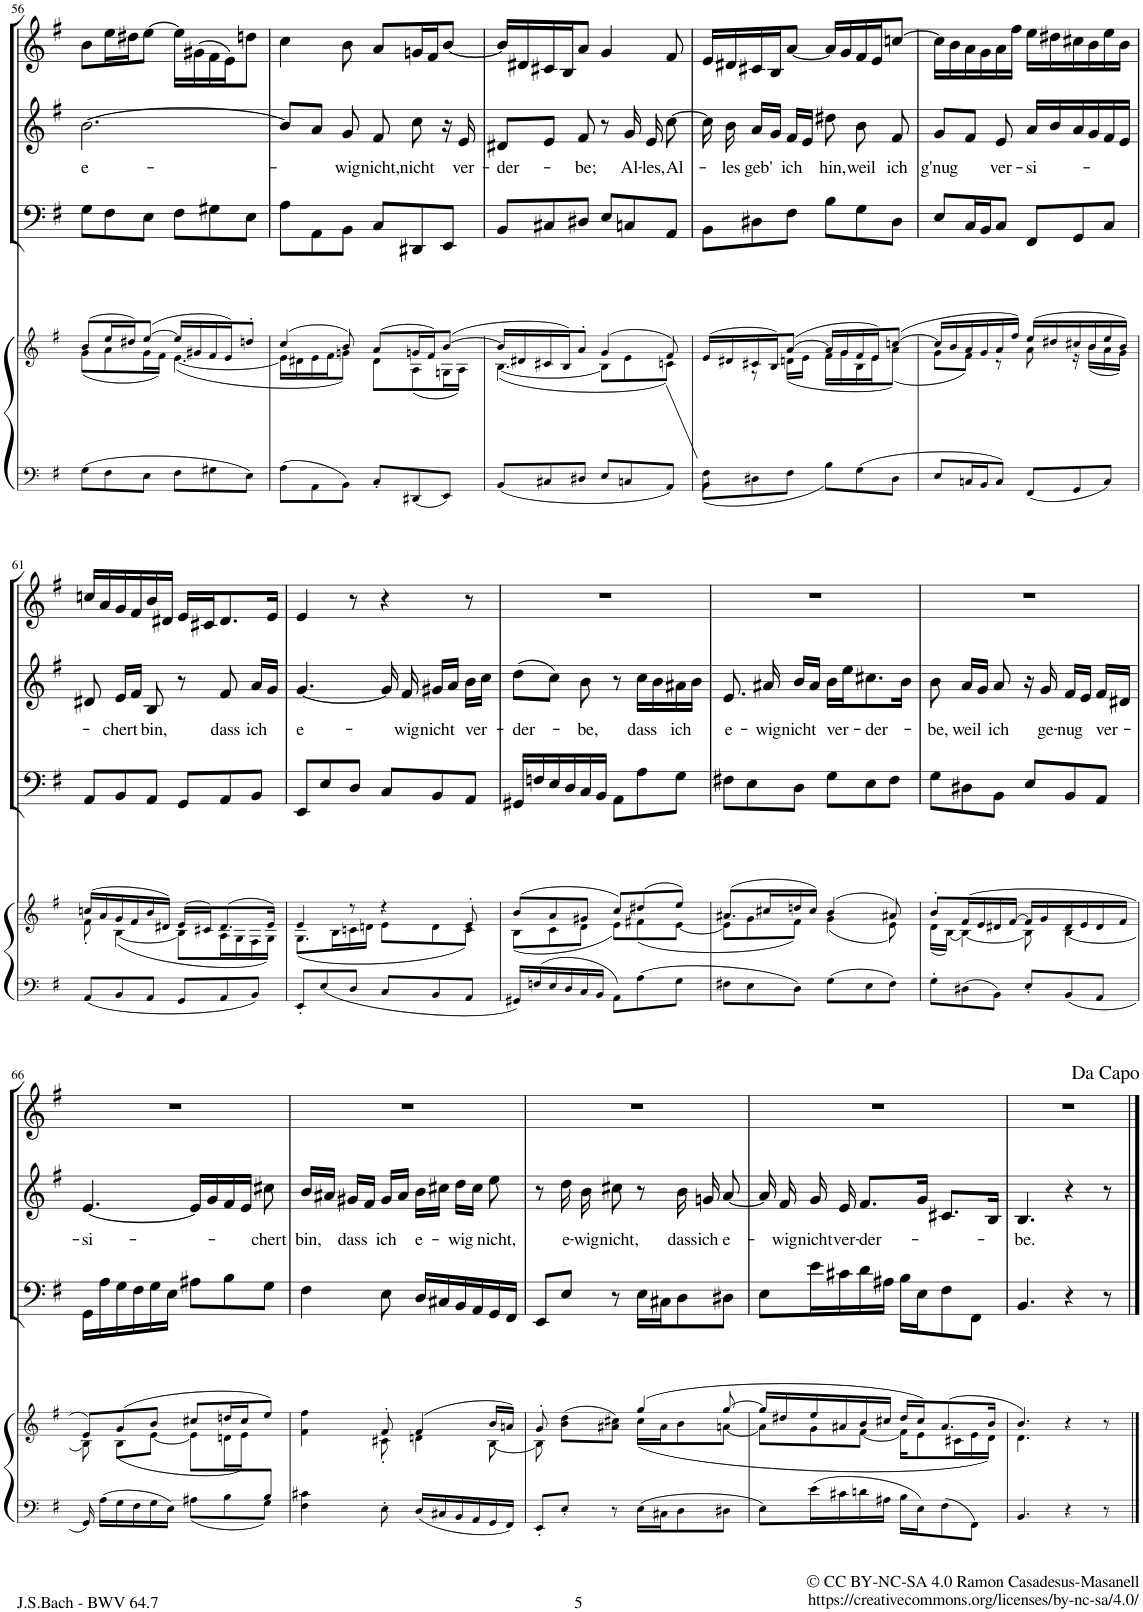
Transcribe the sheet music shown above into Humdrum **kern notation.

**kern	**kern	**kern	**kern	**text	**kern
*part4	*part4	*part3	*part2	*part2	*part1
*staff5	*staff4	*staff3	*staff2	*staff2	*staff1
*I"Piano reduction	*	*I"Organo e Continuo	*I"Alto	*	*I"Oboe d'amore
*I'Pno	*	*	*	*	*I'Ob
!!LO:PB:g=z
*clefF4	*clefG2	*clefF4	*clefG2	*	*clefG2
*k[f#]	*k[f#]	*k[f#]	*k[f#]	*	*k[f#]
*M6/8	*M6/8	*M6/8	*M6/8	*	*M6/8
=56	=56	=56	=56	=56	=56
*	*^	*	*	*	*
!	!	!	!	!	!LO:LY:b	!
8G\L	(8b/L	(8g\L	8G\L	[2.b\	e-	8b\L
8F#\	16ee/L	8a\	8F#\	.	.	16ee\L
.	16dd#X/J)	.	.	.	.	16dd#X\J
8E\J	([8ee/J	16g\L	8E\J	.	.	[8ee\J
.	.	16f#\JJ)	.	.	.	.
8F#\L	16ee/LL]	([4.e\	8F#\L	.	.	16ee\LL]
.	16g#X/	.	.	.	.	(16g#X\
8G#X\	16f#/	.	8G#X\	.	.	16f#\
.	16e/J)	.	.	.	.	16e\J)
8E\J	8ddn'/J	.	8E\J	.	.	8ddn\J
=57	=57	=57	=57	=57	=57	=57
8A\L	(4cc/	16e\LL]	8A\L	8b/L]	.	4cc\
.	.	16d#X\	.	.	.	.
8AA\	.	16e\	8AA\	8a/J	.	.
.	.	16f#\J	.	.	.	.
!	!	!	!	!	!LO:LY:b	!
8BB\J	8b/)	8gn\J)	8BB\J	8g/	-wig	8b\
!	!	!	!	!	!LO:LY:b	!
8C'/L	(8a/L	8d#\L	8C/L	8f#/	nicht,	8a/L
!	!	!	!	!	!LO:LY:b	!
8DD#X/	16gn/L	(8A\	8DD#X/	8cc\	nicht	16gn/L
.	16f#/J)	.	.	.	.	16f#/J
8EE/J	([8b/J	16Gn\L	8EE/J	16r	.	[8b/J
!	!	!	!	!	!LO:LY:b	!
.	.	16A\JJ)	.	16e/	ver-	.
=58	=58	=58	=58	=58	=58	=58
!	!	!	!	!	!LO:LY:b	!
8BB/L	16b/LL]	([4.B\	8BB/L	8d#X/L	der-	16b/LL]
.	16d#X/	.	.	.	.	16d#X/
8C#X/	16c#X/	.	8C#X/	8e/J	.	16c#X/
.	16B/J)	.	.	.	.	16B/J
!	!	!	!	!	!LO:LY:b	!
8D#X/J	8a'/J	.	8D#X/J	8f#/	-be;	8a/J
8E/L	(4g/	8B\L]	8E/L	8r	.	4g/
!	!	!	!	!	!LO:LY:b	!
8Cn/	.	8e\	8Cn/	16g/	Al-	.
!	!	!	!	!	!LO:LY:b	!
.	.	.	.	16e/	les,	.
!	!	!	!	!	!LO:LY:b	!
8AA/J	8f#/)	8cn\J)	8AA/J	[8cc\	Al-	8f#/
=59	=59	=59	=59	=59	=59	=59
*^	*	*	*	*	*	*
8F#\	8BB\L	(16e/LL	8ryy	8BB\L	16cc\]	.	16e/LL
!	!	!	!	!	!	!LO:LY:b	!
.	.	16d#X/	.	.	16b\	-les	16d#X/
!	!	!	!	!	!	!LO:LY:b	!
2ryy	8D#X\	16c#X/	8r	8D#X\	16a/LL	geb'	16c#X/
.	.	16B/J)	.	.	16g/JJ	.	16B/J
!	!	!	!	!	!	!LO:LY:b	!
.	8F#\J	([8a/J	(16dn\LL	8F#\J	16f#/LL	ich	[8a/J
.	.	.	16e\JJ	.	16e/JJ	.	.
!	!	!	!	!	!	!LO:LY:b	!
.	8B\L	16a/LL]	16f#\LL	8B\L	8dd#X\	hin,	16a/LL]
.	.	16g/	16g\	.	.	.	16g/
!	!	!	!	!	!	!LO:LY:b	!
.	8G\	16f#/	16B\	8G\	8b\	weil	16f#/
.	.	16e/J)	16e\J	.	.	.	16e/J
!	!	!	!	!	!	!LO:LY:b	!
8ryy	8D#\J	([8ccn/J	(8a\J)	8D#\J	8f#/	ich	[8ccn/J
=60	=60	=60	=60	=60	=60	=60	=60
!	!	!	!	!	!	!LO:LY:b	!
*v	*v	*	*	*	*	*	*
8E/L	16cc/LL]	8g\L	8E/L	8g/L	g'nug	16cc\LL]
.	16b/	.	.	.	.	16b\
16Cn/L	16a/	8f#\J)	16C/L	8f#/J	.	16a\
16BB/J	16g/	.	16BB/J	.	.	16g\
!	!	!	!	!	!LO:LY:b	!
8C/J	16a/	8r	8C/J	8e/	ver-	16a\
.	16ff#/JJ)	.	.	.	.	16ff#\JJ
!	!	!	!	!	!LO:LY:b	!
8FF#/L	(16ee/LL	8a\	8FF#/L	16a/LL	si-	16ee\LL
.	16dd#X/	.	.	16b/	.	16dd#X\
8GG/	16cc#X/	16r	8GG/	16a/	.	16cc#X\
.	16b/	(16b\LL	.	16g/	.	16b\
8C/J	16ee/	16a\	8C/J	16f#/	.	16ee\
.	16b/JJ)	16g\JJ)	.	16e/JJ	.	16b\JJ
!!LO:LB:g=z
=61	=61	=61	=61	=61	=61	=61
8AA/L	(16ccn/LL	8f#'\	8AA/L	8d#X/	.	16ccn/LL
.	16a/	.	.	.	.	16a/
!	!	!	!	!	!LO:LY:b	!
8BB/	16g/	([4B\	8BB/	16e/LL	-chert	16g/
.	16f#/	.	.	16f#/JJ	.	16f#/
!	!	!	!	!	!LO:LY:b	!
8AA/J	16b/	.	8AA/J	8B/	bin,	16b/
.	16d#X/JJ)	.	.	.	.	16d#X/JJ
8GG/L	(16e/LL	8B\L]	8GG/L	8r	.	16e/LL
.	16c#X/J)	.	.	.	.	16c#X/J
!	!	!	!	!	!LO:LY:b	!
8AA/	(8.d#/	16A\L	8AA/	8f#/	dass	8.d#/
.	.	16G\	.	.	.	.
!	!	!	!	!	!LO:LY:b	!
8BB/J	.	16F#\	8BB/J	16a/LL	ich	.
.	16e/Jk)	16G\JJ)	.	16g/JJ	.	16e/Jk
=62	=62	=62	=62	=62	=62	=62
!	!	!	!	!	!LO:LY:b	!
8EE'/L	4e/	(8.G\L	8EE/L	[4.g/	e-	4e/
8E/	.	.	8E/	.	.	.
.	.	16B\L	.	.	.	.
8D/J	8r	16cn\	8D/J	.	.	8r
.	.	16dn\JJ	.	.	.	.
8C/L	4r	8e\L	8C/L	16g/]	.	4r
!	!	!	!	!	!LO:LY:b	!
.	.	.	.	16f#/	-wig	.
!	!	!	!	!	!LO:LY:b	!
8BB/	.	8d\	8BB/	16g#X/LL	nicht	.
.	.	.	.	16a/JJ	.	.
!	!	!	!	!	!LO:LY:b	!
8AA/J	8e'/	8c\J)	8AA/J	16b\LL	ver-	8r
.	.	.	.	16cc\JJ	.	.
=63	=63	=63	=63	=63	=63	=63
!	!	!	!	!	!LO:LY:b	!
16GG#X/LL	(8b/L	(8B\L	16GG#X/LL	(8dd\L	der-	2.r
16Fn/	.	.	16Fn/	.	.	.
16E/	8a/	8c\	16E/	8cc\J)	.	.
16D/	.	.	16D/	.	.	.
!	!	!	!	!	!LO:LY:b	!
16C/	8g#X/J	8d\J	16C/	8b\	be,	.
16BB/JJ	.	.	16BB/JJ	.	.	.
8AA\L	8cc/L)	8e\L)	8AA\L	8r	.	.
!	!	!	!	!	!LO:LY:b	!
8A\	(8dd#X/	(8f#X\	8A\	16cc\LL	dass	.
.	.	.	.	16b\	.	.
!	!	!	!	!	!LO:LY:b	!
8G\J	8ee/J)	[8e\J	8G\J	16a#X\	ich	.
.	.	.	.	16b\JJ	.	.
=64	=64	=64	=64	=64	=64	=64
!	!	!	!	!	!LO:LY:b	!
8F#X\L	(8.a#X/L	8e\L]	8F#X\L	8.e/	e-	2.r
8E\	.	8g\	8E\	.	.	.
!	!	!	!	!	!LO:LY:b	!
.	16cc#X/L	.	.	16a#X/	wig	.
!	!	!	!	!	!LO:LY:b	!
8D\J	16ddn/	8f#\J)	8D\J	16b/LL	nicht	.
.	16cc#/JJ)	.	.	16a#/JJ	.	.
!	!	!	!	!	!LO:LY:b	!
8G\L	(4b/	(4g\	8G\L	16b\LL	ver-	.
.	.	.	.	16ee\J	.	.
!	!	!	!	!	!LO:LY:b	!
8E\	.	.	8E\	8.cc#X\	der-	.
8F#\J	8a#X/)	8e\)	8F#\J	.	.	.
.	.	.	.	16b\Jk	.	.
=65	=65	=65	=65	=65	=65	=65
!	!	!	!	!	!LO:LY:b	!
8G'\L	8b'/L	(16d\LL	8G\L	8b\	be,	2.r
.	.	[16B\JJ)	.	.	.	.
!	!	!	!	!	!LO:LY:b	!
8D#X\	(16f#/L	4B\_	8D#X\	16a/LL	weil	.
.	16e/	.	.	16g/JJ	.	.
!	!	!	!	!	!LO:LY:b	!
8BB\J	16d#X/	.	8BB\J	8a/	ich	.
.	[16f#/JJ	.	.	.	.	.
8E'/L	16f#/LL]	8B\]	8E/L	16r	.	.
!	!	!	!	!	!LO:LY:b	!
.	16g/	.	.	16g/	ge-	.
!	!	!	!	!	!LO:LY:b	!
8BB/	16d#/	[4B\	8BB/	16f#/LL	nug	.
.	16e/	.	.	16e/JJ	.	.
!	!	!	!	!	!LO:LY:b	!
8AA/J	16d#/	.	8AA/J	16f#/LL	ver-	.
.	16f#/JJ	.	.	16d#X/JJ	.	.
!!LO:LB:g=z
=66	=66	=66	=66	=66	=66	=66
*^	*	*	*	*	*	*
!	!	!	!	!	!	!LO:LY:b	!
8ryy	16GG/	8e/L)	8B\]	16GG\LL	[4.e/	-si-	2.r
.	16A\LL	.	.	16A\	.	.	.
.	16G\	(8g/	(8B\L	16G\	.	.	.
.	16F#\	.	.	16F#\	.	.	.
.	16G\	8b/J	[8e\J	16G\	.	.	.
.	16E\JJ	.	.	16E\JJ	.	.	.
.	8A#X\L	8cc#X/L	8e\L]	8A#X\L	16e/LL]	.	.
.	.	.	.	.	16g/	.	.
.	8B\	16ddn/L	16dn\L	8B\	16f#/	.	.
.	.	16cc#/J	16e\J)	.	16e/JJ	.	.
!	!	!	!	!	!	!LO:LY:b	!
8B/J	8G\J	8ee/J)	8ryy	8G\J	8cc#X\	chert	.
=67	=67	=67	=67	=67	=67	=67	=67
!	!	!	!	!	!	!LO:LY:b	!
4c#X\	4F#\	4f#\ 4ff#\	4ryy	4F#\	16b/LL	bin,	2.r
.	.	.	.	.	16a#X/JJ	.	.
!	!	!	!	!	!	!LO:LY:b	!
.	.	.	.	.	16g#X/LL	dass	.
.	.	.	.	.	16f#/JJ	.	.
!	!	!	!	!	!	!LO:LY:b	!
2ryy	8E'\	8f#'/	8c#X'\	8E\	16g#/LL	ich	.
.	.	.	.	.	16a#/JJ	.	.
!	!	!	!	!	!	!LO:LY:b	!
.	16D/LL	(4f#/	4dn\	16D/LL	16b\LL	e-	.
.	16C#X/	.	.	16C#X/	16cc#X\JJ	.	.
!	!	!	!	!	!	!LO:LY:b	!
.	16BB/	.	.	16BB/	16dd\LL	wig	.
.	16AA/	.	.	16AA/	16cc#\JJ	.	.
!	!	!	!	!	!	!LO:LY:b	!
.	16GG/	16b/LL	[8B\	16GG/	8ee\	nicht,	.
.	16FF#/JJ	16an/JJ)	.	16FF#/JJ	.	.	.
*v	*v	*	*	*	*	*	*
=68	=68	=68	=68	=68	=68	=68
8EE'/L	8g'/	8B\]	8EE/L	8r	.	2.r
!	!	!	!	!	!LO:LY:b	!
8E'/J	(>8b\ 8dd\L	8ryy	8E/J	16dd\	e-	.
!	!	!	!	!	!LO:LY:b	!
.	.	.	.	16b\	wig	.
!	!	!	!	!	!LO:LY:b	!
8r	8a#X\ 8cc#X\J)	8ryy	8r	8cc#X\	nicht,	.
16E\LL	(4gg/	(16cc#\LL	16E\LL	8r	.	.
16C#X\J	.	16a#\J	16C#X\J	.	.	.
!	!	!	!	!	!LO:LY:b	!
8D\	.	8b\	8D\	16b\	dass	.
!	!	!	!	!	!LO:LY:b	!
.	.	.	.	16gn/	ich	.
!	!	!	!	!	!LO:LY:b	!
8D#X\J	[8gg/	[8an\J	8D#X\J	[8a/	e-	.
=69	=69	=69	=69	=69	=69	=69
8E\L	16gg/LL]	8a\L]	8E\L	16a/]	.	2.r
!	!	!	!	!	!LO:LY:b	!
.	16dd#X/	.	.	16f#/	-wig	.
!	!	!	!	!	!LO:LY:b	!
16e\L	16ee/	8g\	16e\L	16g/	nicht	.
!	!	!	!	!	!LO:LY:b	!
16c#X\	16a#X/	.	16c#X\	16e/	ver-	.
!	!	!	!	!	!LO:LY:b	!
16dn\	16b/	[8f#\J	16d\	8.f#/L	-der-	.
16A#X\JJ	16cc#X/JJ	.	16A#X\JJ	.	.	.
16B\LL	16dd#/LL	16f#\KL]	16B\LL	.	.	.
16E\J	16cc#/J)	8e\	16E\J	16g/Jk	.	.
8F#\	(8.a#/	.	8F#\	8.c#X/L	.	.
.	.	16c#X\L	.	.	.	.
8FF#\J	.	16e\	8FF#\J	.	.	.
.	16b/Jk	16d\JJ)	.	16B/Jk	.	.
=70	=70	=70	=70	=70	=70	=70
!	!	!	!	!	!LO:LY:b	!
4.BB/	4.b/)	4.d\	4.BB/	4.B/	-be.	2.r
4r	4r	4ryy	4r	4r	.	.
8r	8r	8ryy	8r	8r	.	.
*	*v	*v	*	*	*	*
==	==	==	==	==	==
*-	*-	*-	*-	*-	*-
